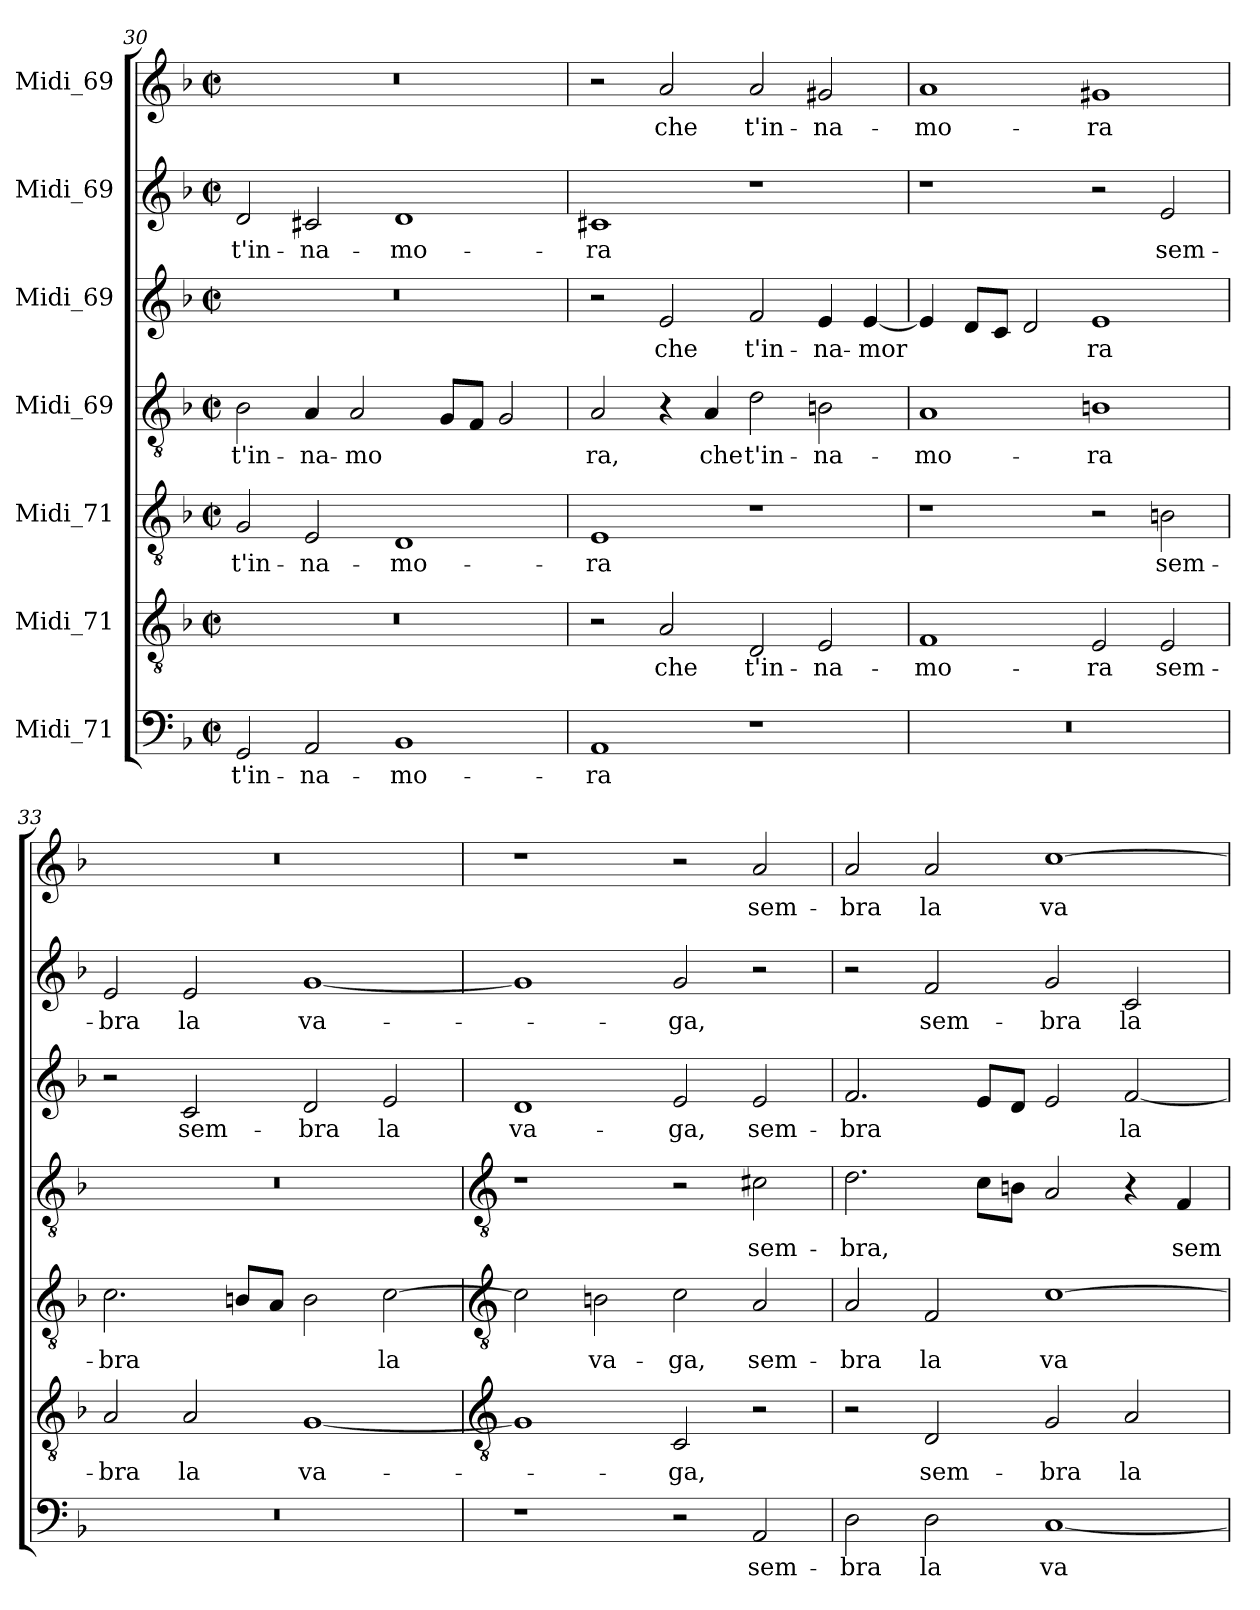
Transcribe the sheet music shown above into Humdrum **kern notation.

**kern	**text	**kern	**text	**kern	**text	**kern	**text	**kern	**text	**kern	**text	**kern	**text
*part7	*part7	*part6	*part6	*part5	*part5	*part4	*part4	*part3	*part3	*part2	*part2	*part1	*part1
*staff7	*staff7	*staff6	*staff6	*staff5	*staff5	*staff4	*staff4	*staff3	*staff3	*staff2	*staff2	*staff1	*staff1
*I"Midi_71	*	*I"Midi_71	*	*I"Midi_71	*	*I"Midi_69	*	*I"Midi_69	*	*I"Midi_69	*	*I"Midi_69	*
!!LO:LB:g=z
*clefF4	*	*clefGv2	*	*clefGv2	*	*clefGv2	*	*clefG2	*	*clefG2	*	*clefG2	*
*k[b-]	*	*k[b-]	*	*k[b-]	*	*k[b-]	*	*k[b-]	*	*k[b-]	*	*k[b-]	*
*F:	*	*F:	*	*F:	*	*F:	*	*F:	*	*F:	*	*F:	*
*M4/2	*	*M4/2	*	*M4/2	*	*M4/2	*	*M4/2	*	*M4/2	*	*M4/2	*
*met(c|)	*	*met(c|)	*	*met(c|)	*	*met(c|)	*	*met(c|)	*	*met(c|)	*	*met(c|)	*
=30	=30	=30	=30	=30	=30	=30	=30	=30	=30	=30	=30	=30	=30
!	!LO:LY:b	!	!	!	!LO:LY:b	!	!LO:LY:b	!	!	!	!LO:LY:b	!	!
2GG	t'in-	0r	.	2G	t'in-	2B-	t'in-	0r	.	2d	t'in-	0r	.
!	!LO:LY:b	!	!	!	!LO:LY:b	!	!LO:LY:b	!	!	!	!LO:LY:b	!	!
2AA	-na-	.	.	2E	-na-	4A	-na-	.	.	2c#X	-na-	.	.
!	!	!	!	!	!	!	!LO:LY:b	!	!	!	!	!	!
.	.	.	.	.	.	2A	-mo	.	.	.	.	.	.
!	!LO:LY:b	!	!	!	!LO:LY:b	!	!	!	!	!	!LO:LY:b	!	!
1BB-	-mo-	.	.	1D	-mo-	.	.	.	.	1d	-mo-	.	.
.	.	.	.	.	.	8GL	.	.	.	.	.	.	.
.	.	.	.	.	.	8FJ	.	.	.	.	.	.	.
.	.	.	.	.	.	2G	.	.	.	.	.	.	.
=31	=31	=31	=31	=31	=31	=31	=31	=31	=31	=31	=31	=31	=31
!	!LO:LY:b	!	!	!	!LO:LY:b	!	!LO:LY:b	!	!	!	!LO:LY:b	!	!
1AA	-ra	2r	.	1E	-ra	2A	ra,	2r	.	1c#X	-ra	2r	.
!	!	!	!LO:LY:b	!	!	!	!	!	!LO:LY:b	!	!	!	!LO:LY:b
.	.	2A	che	.	.	4r	.	2e	che	.	.	2a	che
!	!	!	!	!	!	!	!LO:LY:b	!	!	!	!	!	!
.	.	.	.	.	.	4A	che	.	.	.	.	.	.
!	!	!	!LO:LY:b	!	!	!	!LO:LY:b	!	!LO:LY:b	!	!	!	!LO:LY:b
1r	.	2D	t'in-	1r	.	2d	t'in-	2f	t'in-	1r	.	2a	t'in-
!	!	!	!LO:LY:b	!	!	!	!LO:LY:b	!	!LO:LY:b	!	!	!	!LO:LY:b
.	.	2E	-na-	.	.	2Bn	-na-	4e	-na-	.	.	2g#X	-na-
!	!	!	!	!	!	!	!	!	!LO:LY:b	!	!	!	!
.	.	.	.	.	.	.	.	[4e	-mor	.	.	.	.
=32	=32	=32	=32	=32	=32	=32	=32	=32	=32	=32	=32	=32	=32
!	!	!	!LO:LY:b	!	!	!	!LO:LY:b	!	!	!	!	!	!LO:LY:b
0r	.	1F	-mo-	1r	.	1A	-mo-	4e]	.	1r	.	1a	-mo-
.	.	.	.	.	.	.	.	8dL	.	.	.	.	.
.	.	.	.	.	.	.	.	8cJ	.	.	.	.	.
.	.	.	.	.	.	.	.	2d	.	.	.	.	.
!	!	!	!LO:LY:b	!	!	!	!LO:LY:b	!	!LO:LY:b	!	!	!	!LO:LY:b
.	.	2E	-ra	2r	.	1Bn	-ra	1e	ra	2r	.	1g#X	-ra
!	!	!	!LO:LY:b	!	!LO:LY:b	!	!	!	!	!	!LO:LY:b	!	!
.	.	2E	sem-	2Bn	sem-	.	.	.	.	2e	sem-	.	.
=33	=33	=33	=33	=33	=33	=33	=33	=33	=33	=33	=33	=33	=33
!	!	!	!LO:LY:b	!	!LO:LY:b	!	!	!	!	!	!LO:LY:b	!	!
0r	.	2A	-bra	2.c	-bra	0r	.	2r	.	2e	-bra	0r	.
!	!	!	!LO:LY:b	!	!	!	!	!	!LO:LY:b	!	!LO:LY:b	!	!
.	.	2A	la	.	.	.	.	2c	sem-	2e	la	.	.
.	.	.	.	8BnL	.	.	.	.	.	.	.	.	.
.	.	.	.	8AJ	.	.	.	.	.	.	.	.	.
!	!	!	!LO:LY:b	!	!	!	!	!	!LO:LY:b	!	!LO:LY:b	!	!
.	.	[1G	va-	2B	.	.	.	2d	-bra	[1g	va-	.	.
!	!	!	!	!	!LO:LY:b	!	!	!	!LO:LY:b	!	!	!	!
.	.	.	.	[2c	la	.	.	2e	la	.	.	.	.
!!LO:LB:g=z
=34	=34	=34	=34	=34	=34	=34	=34	=34	=34	=34	=34	=34	=34
*	*	*clefGv2	*	*clefGv2	*	*clefGv2	*	*	*	*	*	*	*
!	!	!	!	!	!	!	!	!	!LO:LY:b	!	!	!	!
1r	.	1G]	.	2c]	.	1r	.	1d	va-	1g]	.	1r	.
!	!	!	!	!	!LO:LY:b	!	!	!	!	!	!	!	!
.	.	.	.	2Bn	va-	.	.	.	.	.	.	.	.
!	!	!	!LO:LY:b	!	!LO:LY:b	!	!	!	!LO:LY:b	!	!LO:LY:b	!	!
2r	.	2C	-ga,	2c	-ga,	2r	.	2e	-ga,	2g	-ga,	2r	.
!	!LO:LY:b	!	!	!	!LO:LY:b	!	!LO:LY:b	!	!LO:LY:b	!	!	!	!LO:LY:b
2AA	sem-	2r	.	2A	sem-	2c#X	sem-	2e	sem-	2r	.	2a	sem-
=35	=35	=35	=35	=35	=35	=35	=35	=35	=35	=35	=35	=35	=35
!	!LO:LY:b	!	!	!	!LO:LY:b	!	!LO:LY:b	!	!LO:LY:b	!	!	!	!LO:LY:b
2D	-bra	2r	.	2A	-bra	2.d	-bra,	2.f	-bra	2r	.	2a	-bra
!	!LO:LY:b	!	!LO:LY:b	!	!LO:LY:b	!	!	!	!	!	!LO:LY:b	!	!LO:LY:b
2D	la	2D	sem-	2F	la	.	.	.	.	2f	sem-	2a	la
.	.	.	.	.	.	8cL	.	8eL	.	.	.	.	.
.	.	.	.	.	.	8BnJ	.	8dJ	.	.	.	.	.
!	!LO:LY:b	!	!LO:LY:b	!	!LO:LY:b	!	!	!	!	!	!LO:LY:b	!	!LO:LY:b
[1C	va-	2G	-bra	[1c	va-	2A	.	2e	.	2g	-bra	[1cc	va-
!	!	!	!LO:LY:b	!	!	!	!	!	!LO:LY:b	!	!LO:LY:b	!	!
.	.	2A	la	.	.	4r	.	[2f	la	2c	la	.	.
!	!	!	!	!	!	!	!LO:LY:b	!	!	!	!	!	!
.	.	.	.	.	.	4F	sem-	.	.	.	.	.	.
=	=	=	=	=	=	=	=	=	=	=	=	=	=
*-	*-	*-	*-	*-	*-	*-	*-	*-	*-	*-	*-	*-	*-
